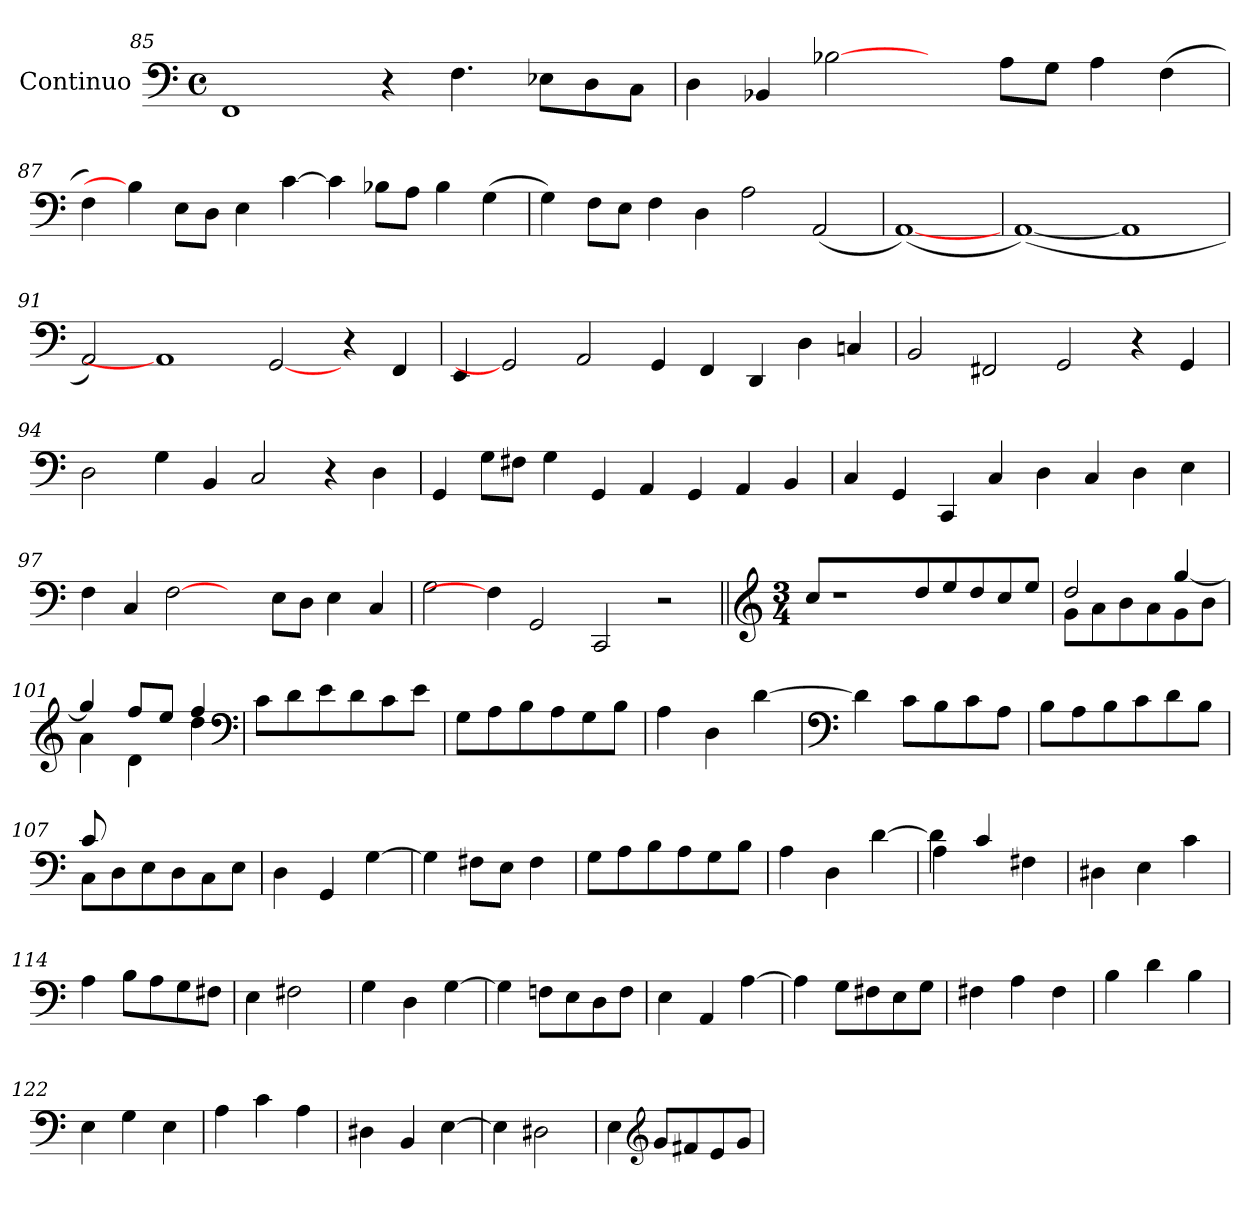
**kern
*part1
*staff1
*I"Continuo
!!LO:LB:g=z
*clefF4
*M4/4
*met(c)
=85
1FF
4r
4.F\
8E-X\L
8D\
8C\J
=86
4D\
4BB-X/
[2B-X\
4ryy
8A\L
8G\J
4A\
(>4F\
=87
4F\)
4B-\]
8E\L
8D\J
4E\
[>4c\
4c\]
8B-X\L
8A\J
4B-\
(>4G\
!!LO:LB:g=z
=88
4G\)
8F\L
8E\J
4F\
4D\
2A\
(<2AA/
=89
(<[1AA)
=90
(<[1AA)
1AA]
=91
2AA/)
1AA]
[2GG
4r
4FF/
=92
4EE/
2GG]
2AA/
4GG/
4FF/
4DD/
4D\
4Cn/
!!LO:LB:g=z
=93
2BB/
2FF#X/
2GG/
4r
4GG/
=94
2D\
4G\
4BB/
2C/
4r
4D\
=95
4GG/
8G\L
8F#X\J
4G\
4GG/
4AA/
4GG/
4AA/
4BB/
!!LO:LB:g=z
=96
4C/
4GG/
4CC/
4C/
4D\
4C/
4D\
4E\
=97
4F\
4C/
[2F\
4ryy
8E\L
8D\J
4E\
4C/
=98
2G\
4F\]
2GG/
2CC/
2r
!!LO:LB:g=z
=99||
*clefG2
*M3/4
8cc/L
!LO:N:vis=1
2.r
8dd/
8ee/
8dd/
8cc/
8ee/J
=100
*^
8g\L	2dd/
8a\	.
8b\	.
8a\	.
8g\	[>4gg/
8b\J	.
=101	=101
4a\	4gg/]
4d\	8ff/L
.	8ee/J
4dd\	4ff/
*v	*v
*clefF4
=102
8c\L
8d\
8e\
8d\
8c\
8e\J
=103
8G\L
8A\
8B\
8A\
8G\
8B\J
=104
4A\
4D\
[>4d\
!!LO:LB:g=z
=105
*clefF4
4d\]
8c\L
8B\
8c\
8A\J
=106
8B\L
8A\
8B\
8c\
8d\
8B\J
=107
*^
8C\L	8c/
8D\	2ryy
8E\	.
8D\	.
8C\	.
8E\J	8ryy
*v	*v
=108
4D\
4GG/
[>4G\
=109
4G\]
8F#X\L
8E\J
4F#\
=110
8G\L
8A\
8B\
8A\
8G\
8B\J
!!LO:LB:g=z
=111
4A\
4D\
[>4d\
=112
*^
4d\]	4A\
4c/	2ryy
4F#X\	.
*v	*v
=113
4D#X\
4E\
4c\
=114
4A\
8B\L
8A\
8G\
8F#X\J
=115
4E\
2F#X\
=116
4G\
4D\
[>4G\
=117
4G\]
8Fn\L
8E\
8D\
8F\J
!!LO:PB:g=z
=118
4E\
4AA/
[>4A\
=119
4A\]
8G\L
8F#X\
8E\
8G\J
=120
4F#X\
4A\
4F#\
=121
4B\
4d\
4B\
=122
4E\
4G\
4E\
=123
4A\
4c\
4A\
=124
4D#X\
4BB/
[<4E\
!!LO:LB:g=z
=125
4E\]
2D#X\
=126
4E\
*clefG2
8g/L
8f#X/
8e/
8g/J
=
*-
